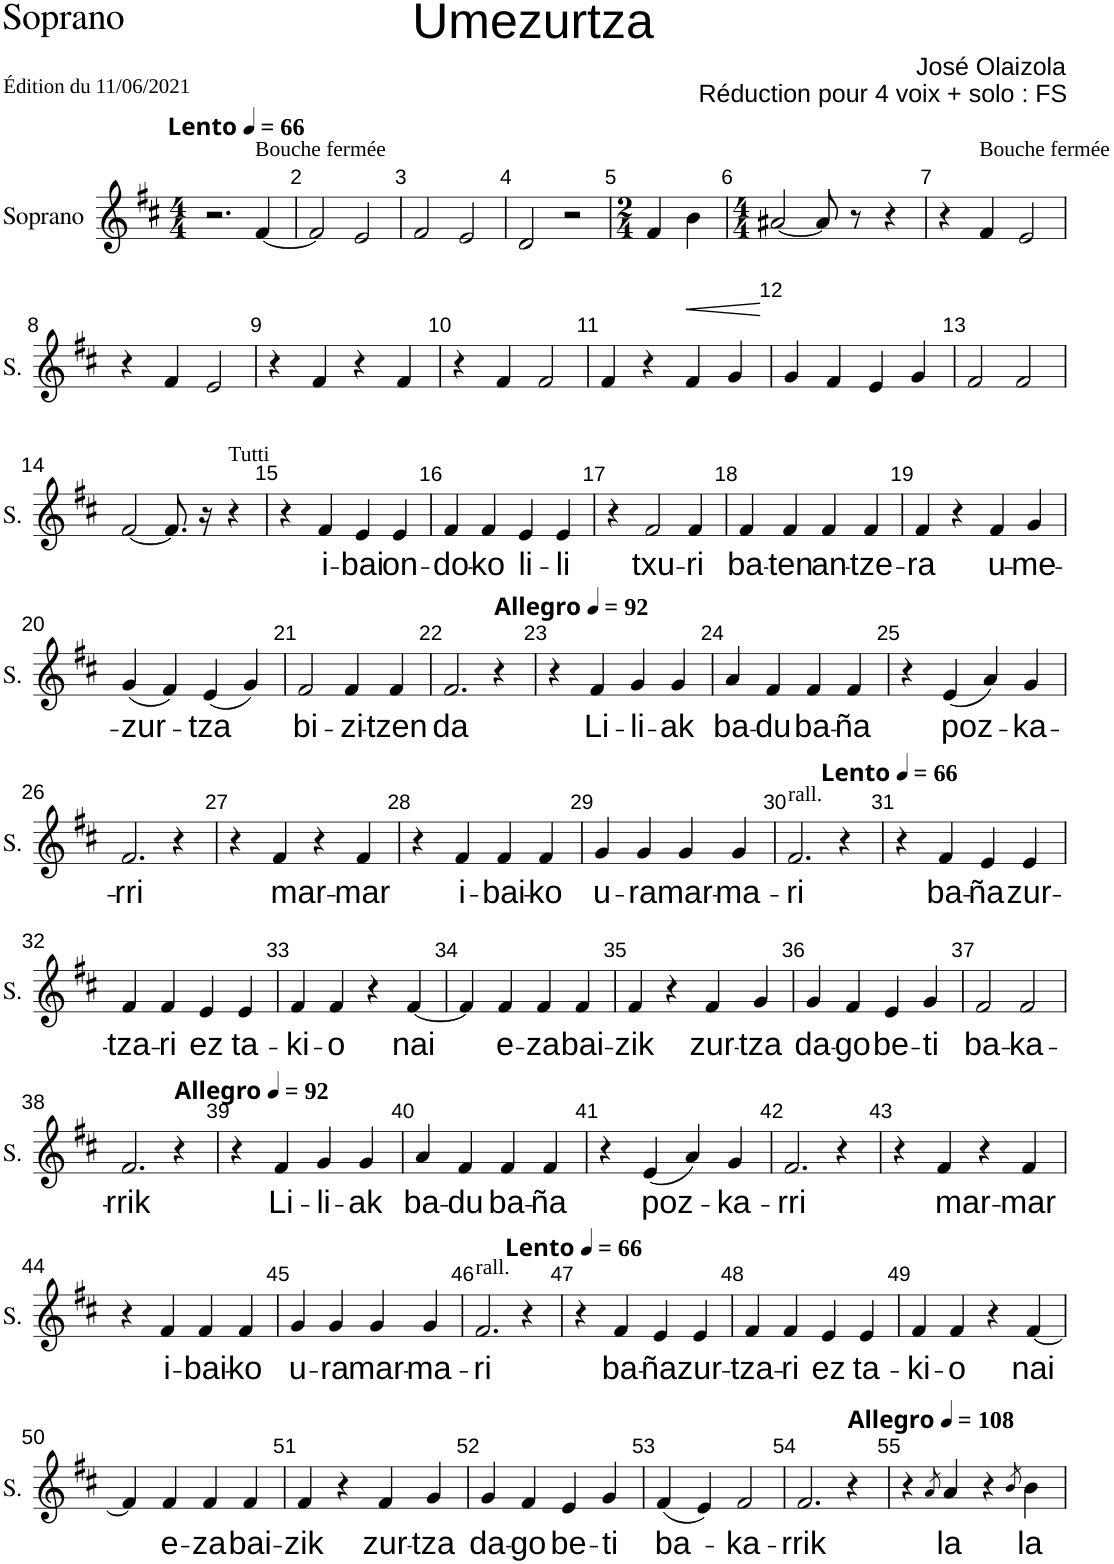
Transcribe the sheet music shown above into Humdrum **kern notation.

**kern	**text	**dynam
*part1	*part1	*part1
*staff1	*staff1	*staff1
*I"Soprano	*	*
*I'S.	*	*
*clefG2	*	*
*k[f#c#]	*	*
*M4/4	*	*
*MM66	*	*
=1	=1	=1
!LO:TX:a:B:t=Lento	!	!
2.r	.	.
!LO:TX:a:t=Bouche fermée	!	!
[4f#/	.	.
=2	=2	=2
2f#/]	.	.
2e/	.	.
=3	=3	=3
2f#/	.	.
2e/	.	.
=4	=4	=4
2d/	.	.
2r	.	.
=5	=5	=5
*M2/4	*	*
4f#/	.	.
4b\	.	.
=6	=6	=6
*M4/4	*	*
[2a#X/	.	.
8a#/]	.	.
8r	.	.
4r	.	.
=7	=7	=7
4r	.	.
!LO:TX:a:t=Bouche fermée	!	!
4f#/	.	.
2e/	.	.
!!LO:LB:g=z
=8	=8	=8
4r	.	.
4f#/	.	.
2e/	.	.
=9	=9	=9
4r	.	.
4f#/	.	.
4r	.	.
4f#/	.	.
=10	=10	=10
4r	.	.
4f#/	.	.
2f#/	.	.
=11	=11	=11
4f#/	.	.
4r	.	.
!	!	!LO:HP:b
4f#/	.	<
4g/	.	.
.	.	[
=12	=12	=12
4g/	.	.
4f#/	.	.
4e/	.	.
4g/	.	.
=13	=13	=13
2f#/	.	.
2f#/	.	.
!!LO:LB:g=z
=14	=14	=14
[2f#/	.	.
8.f#/]	.	.
16r	.	.
!LO:TX:a:t=Tutti	!	!
4r	.	.
=15	=15	=15
4r	.	.
!	!LO:LY:b	!
4f#/	i-	.
!	!LO:LY:b	!
4e/	-bai	.
!	!LO:LY:b	!
4e/	on-	.
=16	=16	=16
!	!LO:LY:b	!
4f#/	-do-	.
!	!LO:LY:b	!
4f#/	-ko	.
!	!LO:LY:b	!
4e/	li-	.
!	!LO:LY:b	!
4e/	-li	.
=17	=17	=17
4r	.	.
!	!LO:LY:b	!
2f#/	txu-	.
!	!LO:LY:b	!
4f#/	-ri	.
=18	=18	=18
!	!LO:LY:b	!
4f#/	ba-	.
!	!LO:LY:b	!
4f#/	-ten	.
!	!LO:LY:b	!
4f#/	an-	.
!	!LO:LY:b	!
4f#/	-tze-	.
=19	=19	=19
!	!LO:LY:b	!
4f#/	-ra	.
4r	.	.
!	!LO:LY:b	!
4f#/	u-	.
!	!LO:LY:b	!
4g/	-me-	.
!!LO:LB:g=z
=20	=20	=20
!	!LO:LY:b	!
(4g/	-zur-	.
4f#/)	.	.
!	!LO:LY:b	!
(4e/	-tza	.
4g/)	.	.
=21	=21	=21
!	!LO:LY:b	!
2f#/	bi-	.
!	!LO:LY:b	!
4f#/	-zi-	.
!	!LO:LY:b	!
4f#/	-tzen	.
=22	=22	=22
!	!LO:LY:b	!
2.f#/	da	.
*MM92	*	*
!LO:TX:a:B:t=Allegro	!	!
4r	.	.
=23	=23	=23
4r	.	.
!	!LO:LY:b	!
4f#/	Li-	.
!	!LO:LY:b	!
4g/	-li-	.
!	!LO:LY:b	!
4g/	-ak	.
=24	=24	=24
!	!LO:LY:b	!
4a/	ba-	.
!	!LO:LY:b	!
4f#/	-du	.
!	!LO:LY:b	!
4f#/	ba-	.
!	!LO:LY:b	!
4f#/	-ña	.
=25	=25	=25
4r	.	.
!	!LO:LY:b	!
(4e/	poz-	.
4a/)	.	.
!	!LO:LY:b	!
4g/	-ka-	.
!!LO:LB:g=z
=26	=26	=26
!	!LO:LY:b	!
2.f#/	-rri	.
4r	.	.
=27	=27	=27
4r	.	.
!	!LO:LY:b	!
4f#/	mar-	.
4r	.	.
!	!LO:LY:b	!
4f#/	mar	.
=28	=28	=28
4r	.	.
!	!LO:LY:b	!
4f#/	i-	.
!	!LO:LY:b	!
4f#/	-bai-	.
!	!LO:LY:b	!
4f#/	-ko	.
=29	=29	=29
!	!LO:LY:b	!
4g/	u-	.
!	!LO:LY:b	!
4g/	-ra	.
!	!LO:LY:b	!
4g/	mar-	.
!	!LO:LY:b	!
4g/	-ma-	.
=30	=30	=30
!LO:TX:a:t=rall.	!	!
!	!LO:LY:b	!
*^	*	*
2.f#/	2ryy	-ri	.
*MM66	*	*	*
!	!LO:TX:a:B:t=Lento	!	!
.	2ryy	.	.
4r	.	.	.
*v	*v	*	*
=31	=31	=31
4r	.	.
!	!LO:LY:b	!
4f#/	ba-	.
!	!LO:LY:b	!
4e/	-ña	.
!	!LO:LY:b	!
4e/	zur-	.
!!LO:LB:g=z
=32	=32	=32
!	!LO:LY:b	!
4f#/	-tza-	.
!	!LO:LY:b	!
4f#/	-ri	.
!	!LO:LY:b	!
4e/	ez	.
!	!LO:LY:b	!
4e/	ta-	.
=33	=33	=33
!	!LO:LY:b	!
4f#/	-ki-	.
!	!LO:LY:b	!
4f#/	-o	.
4r	.	.
!	!LO:LY:b	!
[4f#/	nai	.
=34	=34	=34
4f#/]	.	.
!	!LO:LY:b	!
4f#/	e-	.
!	!LO:LY:b	!
4f#/	-za	.
!	!LO:LY:b	!
4f#/	bai-	.
=35	=35	=35
!	!LO:LY:b	!
4f#/	-zik	.
4r	.	.
!	!LO:LY:b	!
4f#/	zur-	.
!	!LO:LY:b	!
4g/	-tza	.
=36	=36	=36
!	!LO:LY:b	!
4g/	da-	.
!	!LO:LY:b	!
4f#/	-go	.
!	!LO:LY:b	!
4e/	be-	.
!	!LO:LY:b	!
4g/	-ti	.
=37	=37	=37
!	!LO:LY:b	!
2f#/	ba-	.
!	!LO:LY:b	!
2f#/	-ka-	.
!!LO:LB:g=z
=38	=38	=38
!	!LO:LY:b	!
2.f#/	-rrik	.
*MM92	*	*
!LO:TX:a:B:t=Allegro	!	!
4r	.	.
=39	=39	=39
4r	.	.
!	!LO:LY:b	!
4f#/	Li-	.
!	!LO:LY:b	!
4g/	-li-	.
!	!LO:LY:b	!
4g/	-ak	.
=40	=40	=40
!	!LO:LY:b	!
4a/	ba-	.
!	!LO:LY:b	!
4f#/	-du	.
!	!LO:LY:b	!
4f#/	ba-	.
!	!LO:LY:b	!
4f#/	-ña	.
=41	=41	=41
4r	.	.
!	!LO:LY:b	!
(4e/	poz-	.
4a/)	.	.
!	!LO:LY:b	!
4g/	-ka-	.
=42	=42	=42
!	!LO:LY:b	!
2.f#/	-rri	.
4r	.	.
=43	=43	=43
4r	.	.
!	!LO:LY:b	!
4f#/	mar-	.
4r	.	.
!	!LO:LY:b	!
4f#/	mar	.
!!LO:LB:g=z
=44	=44	=44
4r	.	.
!	!LO:LY:b	!
4f#/	i-	.
!	!LO:LY:b	!
4f#/	-bai-	.
!	!LO:LY:b	!
4f#/	-ko	.
=45	=45	=45
!	!LO:LY:b	!
4g/	u-	.
!	!LO:LY:b	!
4g/	-ra	.
!	!LO:LY:b	!
4g/	mar-	.
!	!LO:LY:b	!
4g/	-ma-	.
=46	=46	=46
!LO:TX:a:t=rall.	!	!
!	!LO:LY:b	!
*^	*	*
2.f#/	2ryy	-ri	.
*MM66	*	*	*
!	!LO:TX:a:B:t=Lento	!	!
.	2ryy	.	.
4r	.	.	.
*v	*v	*	*
=47	=47	=47
4r	.	.
!	!LO:LY:b	!
4f#/	ba-	.
!	!LO:LY:b	!
4e/	-ña	.
!	!LO:LY:b	!
4e/	zur-	.
=48	=48	=48
!	!LO:LY:b	!
4f#/	-tza-	.
!	!LO:LY:b	!
4f#/	-ri	.
!	!LO:LY:b	!
4e/	ez	.
!	!LO:LY:b	!
4e/	ta-	.
=49	=49	=49
!	!LO:LY:b	!
4f#/	-ki-	.
!	!LO:LY:b	!
4f#/	-o	.
4r	.	.
!	!LO:LY:b	!
[4f#/	nai	.
!!LO:LB:g=z
=50	=50	=50
4f#/]	.	.
!	!LO:LY:b	!
4f#/	e-	.
!	!LO:LY:b	!
4f#/	-za	.
!	!LO:LY:b	!
4f#/	bai-	.
=51	=51	=51
!	!LO:LY:b	!
4f#/	-zik	.
4r	.	.
!	!LO:LY:b	!
4f#/	zur-	.
!	!LO:LY:b	!
4g/	-tza	.
=52	=52	=52
!	!LO:LY:b	!
4g/	da-	.
!	!LO:LY:b	!
4f#/	-go	.
!	!LO:LY:b	!
4e/	be-	.
!	!LO:LY:b	!
4g/	-ti	.
=53	=53	=53
!	!LO:LY:b	!
(4f#/	ba-	.
4e/)	.	.
!	!LO:LY:b	!
2f#/	-ka-	.
=54	=54	=54
!	!LO:LY:b	!
2.f#/	-rrik	.
*MM108	*	*
!LO:TX:a:B:t=Allegro	!	!
4r	.	.
=55	=55	=55
4r	.	.
8qa/	.	.
!	!LO:LY:b	!
4a/	la	.
4r	.	.
8qb/	.	.
!	!LO:LY:b	!
4b\	-la	.
=	=	=
*-	*-	*-
